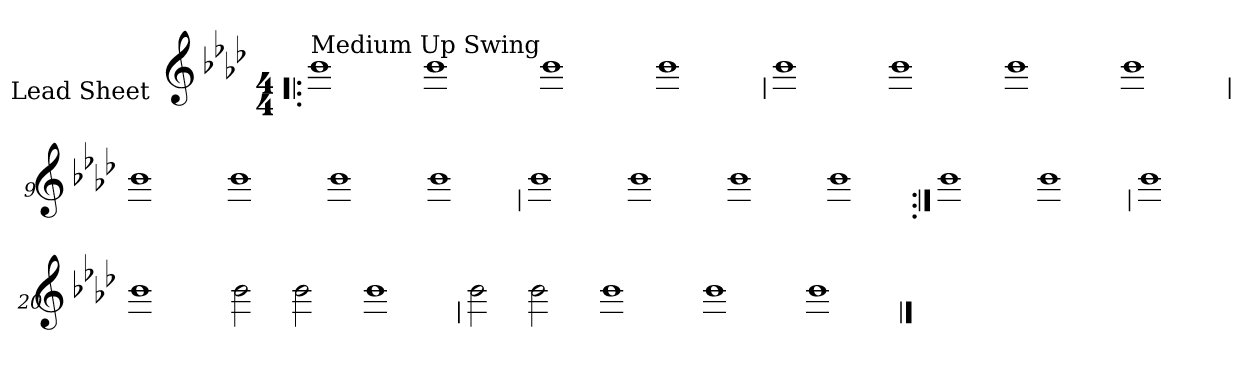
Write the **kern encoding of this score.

**kern
*part1
*staff1
*I"Lead Sheet
*stria0
*clefG2
*k[b-e-a-d-]
*A-:
*M4/4
=1!|:
!LO:TX:a:t=Medium Up Swing
1b-
=2-
1b-
=3-
1b-
=4-
1b-
!!LO:LB:g=z
=5
1b-
=6-
1b-
=7-
1b-
=8-
1b-
!!LO:LB:g=z
=9
1b-
=10-
1b-
=11-
1b-
=12-
1b-
!!LO:LB:g=z
=13
1b-
=14-
1b-
=15-
1b-
=16-
1b-
!!LO:LB:g=z
=17:|!
1b-
=18-
1b-
!!LO:LB:g=z
=19
1b-
=20-
1b-
=21-
2b-
2b-
=22-
1b-
!!LO:LB:g=z
=23
2b-
2b-
=24-
1b-
=25-
1b-
=26-
1b-
==
*-
